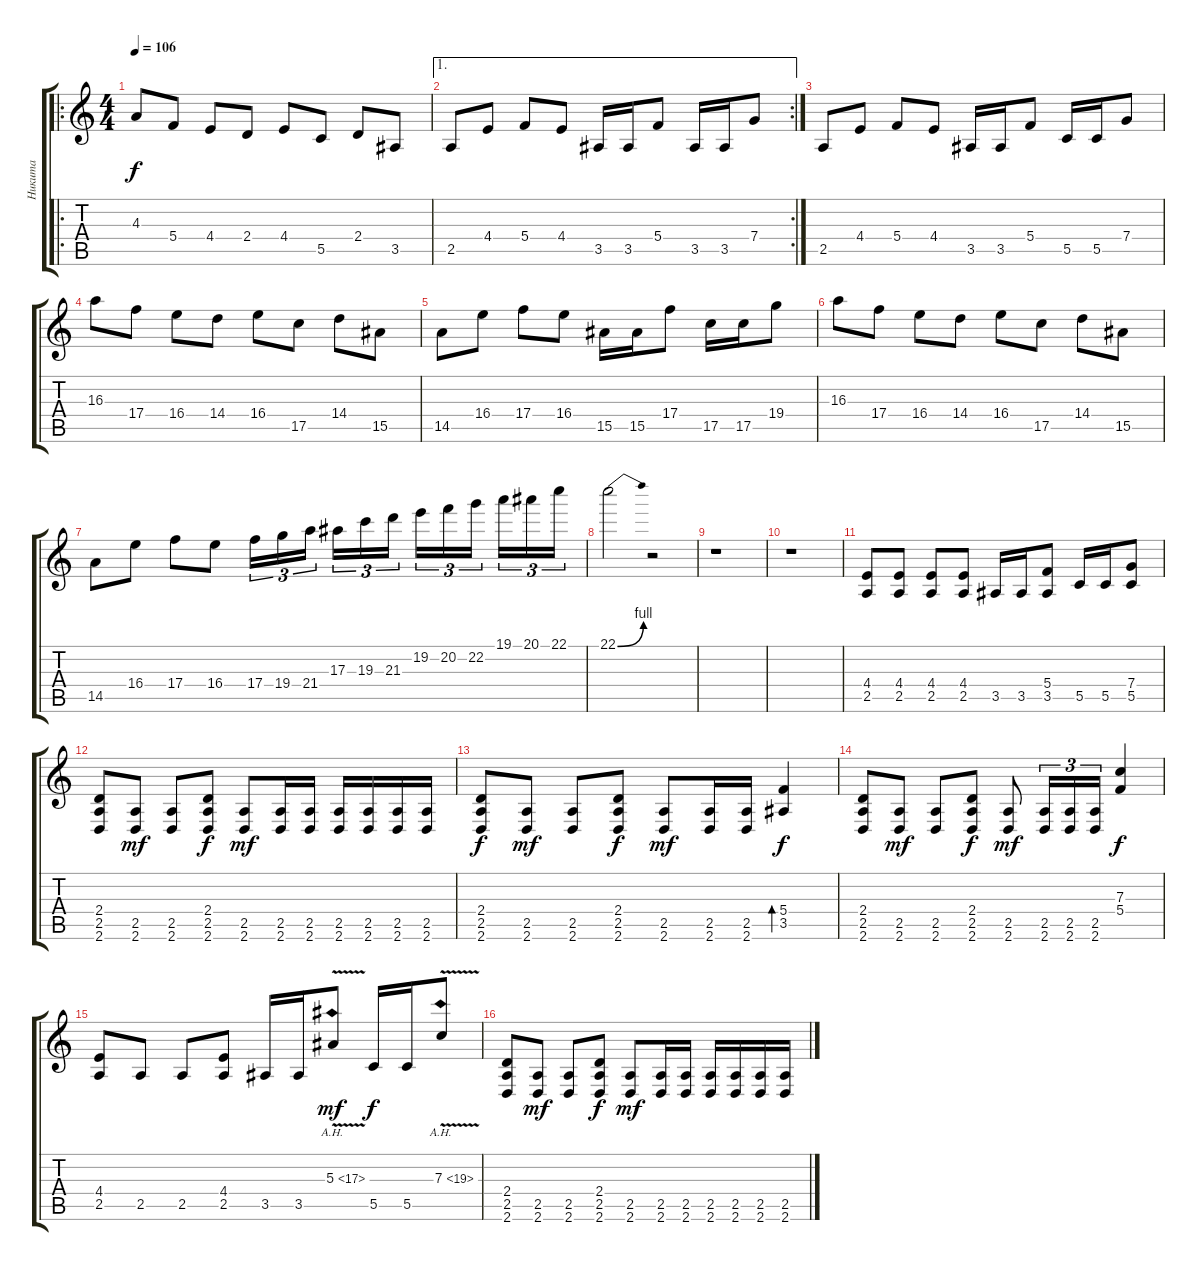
\track ("Никита" "Никита") {instrument distortionguitar}
\staff {score tabs}
\tuning (D4 A3 F3 C3 G2 C2) {hide}
\ro
\ts (4 4)
\tempo 106
\clef g2
\ks c
4.3.8{dy f} 5.4.8 4.4.8 2.4.8 4.4.8 5.5.8 2.4.8 3.5.8 |
\ae 1
\rc 2
2.5.8 4.4.8 5.4.8 4.4.8 3.5.16 3.5.16 5.4.8 3.5.16 3.5.16 7.4.8 |
2.5.8 4.4.8 5.4.8 4.4.8 3.5.16 3.5.16 5.4.8 5.5.16 5.5.16 7.4.8 |
16.3.8 17.4.8 16.4.8 14.4.8 16.4.8 17.5.8 14.4.8 15.5.8 |
14.5.8 16.4.8 17.4.8 16.4.8 15.5.16 15.5.16 17.4.8 17.5.16 17.5.16 19.4.8 |
16.3.8 17.4.8 16.4.8 14.4.8 16.4.8 17.5.8 14.4.8 15.5.8 |
14.5.8 16.4.8 17.4.8 16.4.8 17.4.16{tu (3 2)} 19.4.16{tu (3 2)} 21.4.16{tu (3 2)} 17.3.16{tu (3 2)} 19.3.16{tu (3 2)} 21.3.16{tu (3 2)} 19.2.16{tu (3 2)} 20.2.16{tu (3 2)} 22.2.16{tu (3 2)} 19.1.16{tu (3 2)} 20.1.16{tu (3 2)} 22.1.16{tu (3 2)} |
22.1{be (bend 0 0 60 4)}.2 r.2 |
r.1 |
r.1 |
(4.4 2.5).8{volume 13 balance 16} (4.4 2.5).8 (4.4 2.5).8 (4.4 2.5).8 3.5.16 3.5.16 (5.4 3.5).8 5.5.16 5.5.16 (7.4 5.5).8 |
(2.4 2.5 2.6).8 (2.5 2.6).8{dy mf} (2.5 2.6).8 (2.4 2.5 2.6).8{dy f} (2.5 2.6).8{dy mf} (2.5 2.6).16 (2.5 2.6).16 (2.5 2.6).16 (2.5 2.6).16 (2.5 2.6).16 (2.5 2.6).16 |
(2.4 2.5 2.6).8{dy f} (2.5 2.6).8{dy mf} (2.5 2.6).8 (2.4 2.5 2.6).8{dy f} (2.5 2.6).8{dy mf} (2.5 2.6).16 (2.5 2.6).16 (5.4 3.5).4{bd 120 dy f} |
(2.4 2.5 2.6).8 (2.5 2.6).8{dy mf} (2.5 2.6).8 (2.4 2.5 2.6).8{dy f} (2.5 2.6).8{dy mf} (2.5 2.6).16{tu (3 2)} (2.5 2.6).16{tu (3 2)} (2.5 2.6).16{tu (3 2)} (7.3 5.4).4{dy f} |
(4.4 2.5).8 2.5.8 2.5.8 (4.4 2.5).8 3.5.16 3.5.16 5.3{ah 12 v}.8{dy mf} 5.5.16{dy f} 5.5.16 7.3{ah 12 v}.8 |
(2.4 2.5 2.6).8 (2.5 2.6).8{dy mf} (2.5 2.6).8 (2.4 2.5 2.6).8{dy f} (2.5 2.6).8{dy mf} (2.5 2.6).16 (2.5 2.6).16 (2.5 2.6).16 (2.5 2.6).16 (2.5 2.6).16 (2.5 2.6).16
